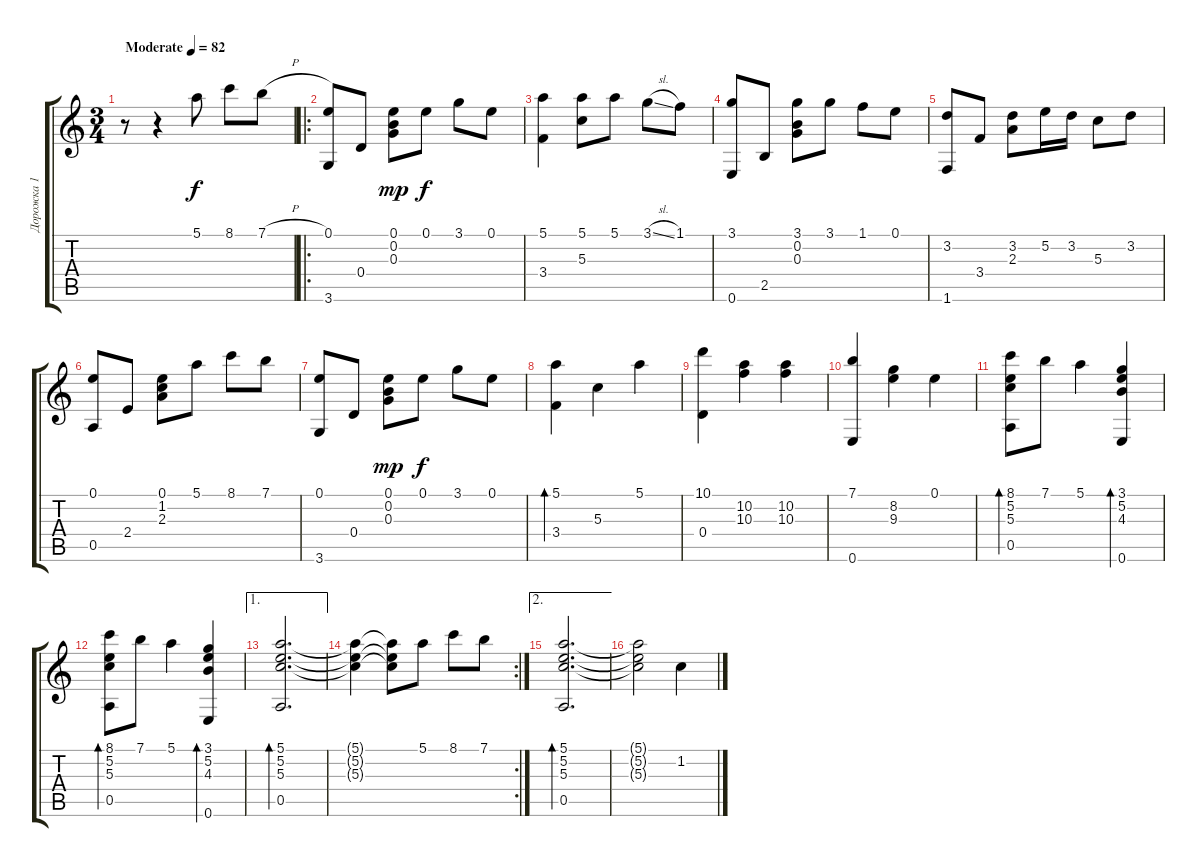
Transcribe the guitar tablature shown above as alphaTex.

\track ("Дорожка 1" "Дорожка 1") {instrument electricguitarjazz}
\staff {score tabs}
\tuning (E4 B3 G3 D3 A2 E2) {hide}
\ts (3 4)
\tempo (82 "Moderate")
\clef g2
\ks c
r.8{dy f instrument electricguitarjazz} r.4 5.1.8 8.1.8 7.1{h}.8 |
\ro
(0.1 3.6).8 0.4.8 (0.1 0.2 0.3).8{dy mp} 0.1.8{dy f} 3.1.8 0.1.8 |
(5.1 3.4).4 (5.1 5.3).8 5.1.8 3.1{sl}.8 1.1.8 |
(3.1 0.6).8 2.5.8 (3.1 0.2 0.3).8 3.1.8 1.1.8 0.1.8 |
(3.2 1.6).8 3.4.8 (3.2 2.3).8 5.2.16 3.2.16 5.3.8 3.2.8 |
(0.1 0.5).8 2.4.8 (0.1 1.2 2.3).8 5.1.8 8.1.8 7.1.8 |
(0.1 3.6).8 0.4.8 (0.1 0.2 0.3).8{dy mp} 0.1.8{dy f} 3.1.8 0.1.8 |
(5.1 3.4).4{bd 60} 5.3.4 5.1.4 |
(10.1 0.4).4 (10.2 10.3).4 (10.2 10.3).4 |
(7.1 0.6).4 (8.2 9.3).4 0.1.4 |
(8.1 5.2 5.3 0.5).8{bd 60} 7.1.8 5.1.4 (3.1 5.2 4.3 0.6).4{bd 60} |
(8.1 5.2 5.3 0.5).8{bd 60} 7.1.8 5.1.4 (3.1 5.2 4.3 0.6).4{bd 60} |
\ae 1
(5.1 5.2 5.3 0.5).2{d bd 60} |
\rc 2
(5.1{t} 5.2{t} 5.3{t}).4 (5.1{t} 5.2{t} 5.3{t}).8 5.1.8 8.1.8 7.1.8 |
\ae 2
(5.1 5.2 5.3 0.5).2{d bd 60} |
(5.1{t} 5.2{t} 5.3{t}).2 1.2.4
